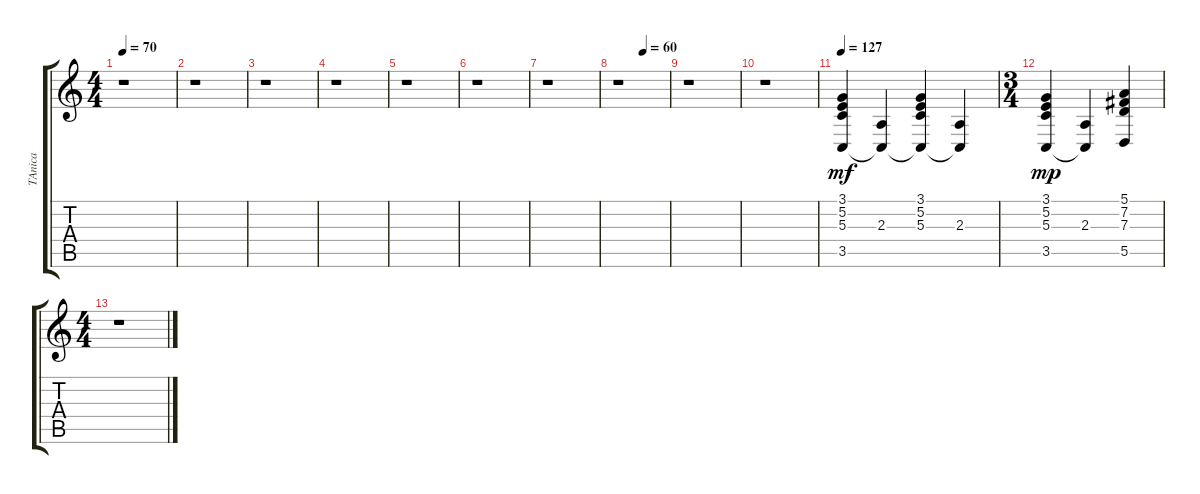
\track ("TAnica" "TAnica") {instrument acousticgrandpiano}
\staff {score tabs}
\tuning (E4 B3 G3 D3 A2 E2) {hide}
\ts (4 4)
\tempo 70
\clef g2
\ks c
r.1{dy mf} |
r.1 |
r.1 |
r.1 |
r.1 |
r.1 |
r.1 |
\tempo (60 0.5)
r.1 |
r.1 |
r.1 |
\tempo 127
(3.1 5.2 5.3 3.5).4 (2.3 3.5{t}).4 (3.1 5.2 5.3 3.5{t}).4 (2.3 3.5{t}).4 |
\ts (3 4)
(3.1 5.2 5.3 3.5).4{dy mp} (2.3 3.5{t}).4 (5.1 7.2 7.3 5.5).4 |
\ts (4 4)
r.1
